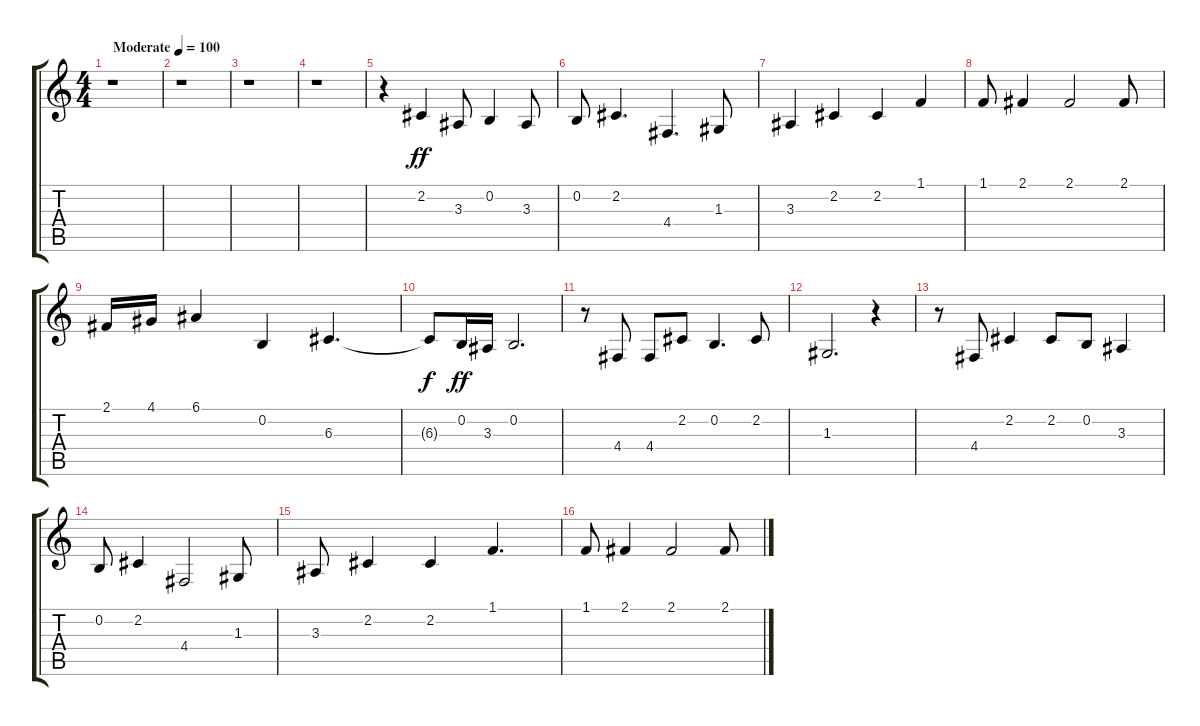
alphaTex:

\track "" {instrument synthvoice}
\staff {score tabs}
\tuning (E4 B3 G3 D3 A2 E2) {hide}
\ts (4 4)
\tempo (100 "Moderate")
\clef g2
\ks c
r.1{dy ff instrument synthvoice} |
r.1 |
r.1 |
r.1 |
r.4 2.2.4 3.3.8 0.2.4 3.3.8 |
0.2.8 2.2.4{d} 4.4.4{d} 1.3.8 |
3.3.4 2.2.4 2.2.4 1.1.4 |
1.1.8 2.1.4 2.1.2 2.1.8 |
2.1.16 4.1.16 6.1.4 0.2.4 6.3.4{d} |
6.3{t}.8{dy f} 0.2.16{dy ff} 3.3.16 0.2.2{d} |
r.8 4.4.8 4.4.8 2.2.8 0.2.4{d} 2.2.8 |
1.3.2{d} r.4 |
r.8 4.4.8 2.2.4 2.2.8 0.2.8 3.3.4 |
0.2.8 2.2.4 4.4.2 1.3.8 |
3.3.8 2.2.4 2.2.4 1.1.4{d} |
1.1.8 2.1.4 2.1.2 2.1.8
